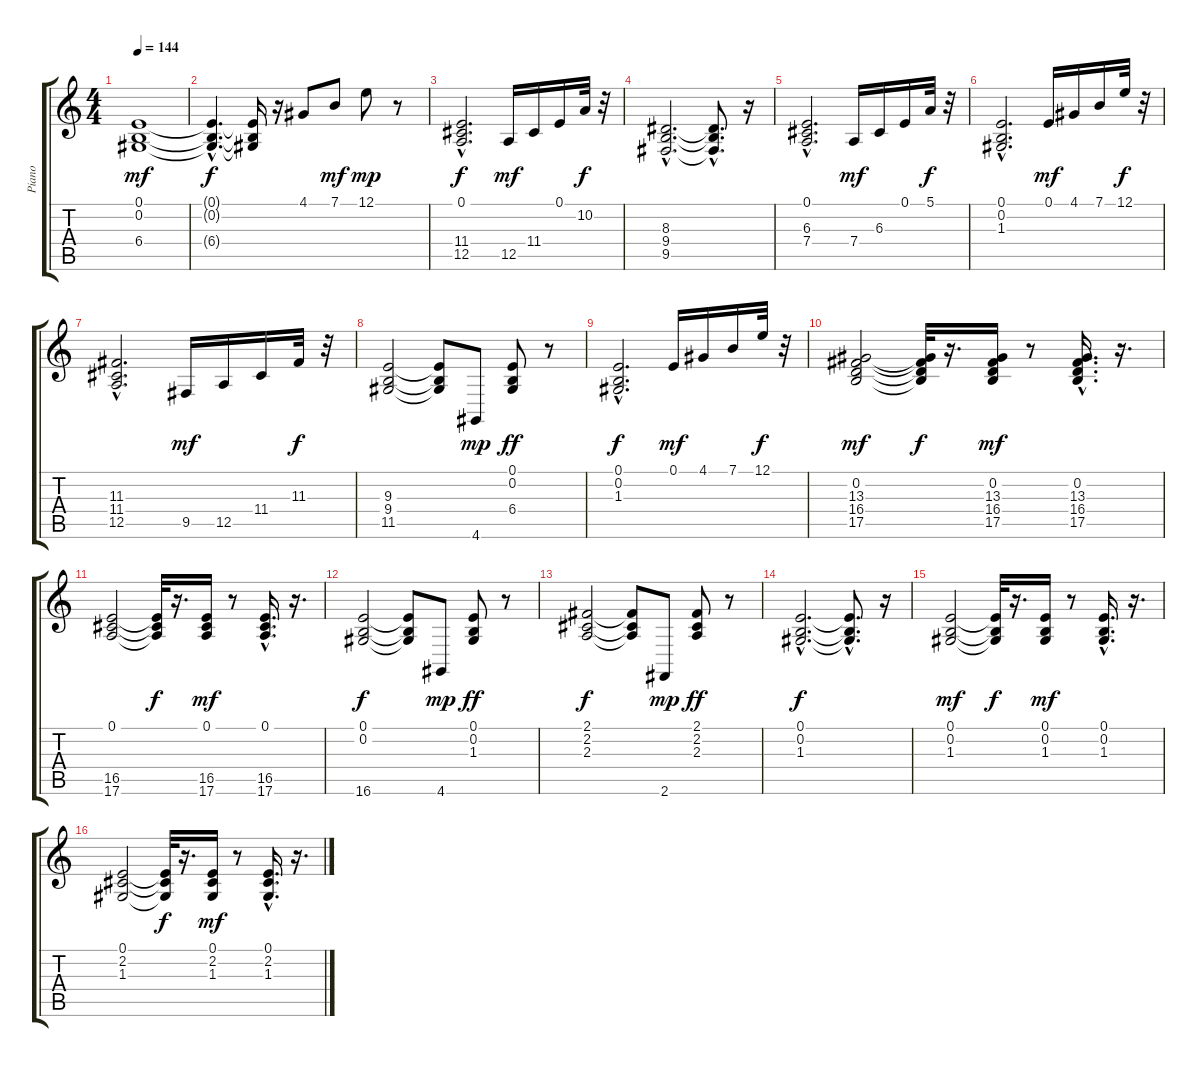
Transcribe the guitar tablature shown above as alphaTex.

\track ("Piano" "Piano") {instrument brightacousticpiano}
\staff {score tabs}
\tuning (E4 B3 G3 D3 A2 E2) {hide}
\ts (4 4)
\tempo 144
\clef g2
\ks c
(0.1 0.2 6.4).1{dy mf} |
(0.1{hac t} 0.2{hac t} 6.4{hac t}).4{d dy f} (0.1{t} 0.2{t} 6.4{t}).16 r.16 4.1.8 7.1.8{dy mf} 12.1.8{dy mp} r.8 |
(0.1{hac} 11.4{hac} 12.5{hac}).2{d dy f} 12.5.16{dy mf} 11.4.16 0.1.16 10.2.32{dy f} r.32 |
(8.3{hac} 9.4{hac} 9.5{hac}).2{d} (8.3{hac t} 9.4{hac t} 9.5{hac t}).8{d} r.16 |
(0.1{hac} 6.3{hac} 7.4{hac}).2{d} 7.4.16{dy mf} 6.3.16 0.1.16 5.1.32{dy f} r.32 |
(0.1{hac} 0.2{hac} 1.3{hac}).2{d} 0.1.16{dy mf} 4.1.16 7.1.16 12.1.32{dy f} r.32 |
(11.3{hac} 11.4{hac} 12.5{hac}).2{d} 9.5.16{dy mf} 12.5.16 11.4.16 11.3.32{dy f} r.32 |
(9.3 9.4 11.5).2 (9.3{t} 9.4{t} 11.5{t}).8 4.6.8{dy mp} (0.1 0.2 6.4).8{dy ff} r.8 |
(0.1{hac} 0.2{hac} 1.3{hac}).2{d dy f} 0.1.16{dy mf} 4.1.16 7.1.16 12.1.32{dy f} r.32 |
(0.2 13.3 16.4 17.5).2{dy mf} (0.2{t} 13.3{t} 16.4{t} 17.5{t}).32{dy f} r.16{d} (0.2 13.3 16.4 17.5).16{dy mf} r.8 (0.2{hac} 13.3{hac} 16.4{hac} 17.5{hac}).16{d} r.16{d} |
(0.1 16.5 17.6).2 (0.1{t} 16.5{t} 17.6{t}).32{dy f} r.16{d} (0.1 16.5 17.6).16{dy mf} r.8 (0.1{hac} 16.5{hac} 17.6{hac}).16{d} r.16{d} |
(0.1 0.2 16.6).2{dy f} (0.1{t} 0.2{t} 16.6{t}).8 4.6.8{dy mp} (0.1 0.2 1.3).8{dy ff} r.8 |
(2.1 2.2 2.3).2{dy f} (2.1{t} 2.2{t} 2.3{t}).8 2.6.8{dy mp} (2.1 2.2 2.3).8{dy ff} r.8 |
(0.1{hac} 0.2{hac} 1.3{hac}).2{d dy f} (0.1{hac t} 0.2{hac t} 1.3{hac t}).8{d} r.16 |
(0.1 0.2 1.3).2{dy mf} (0.1{t} 0.2{t} 1.3{t}).32{dy f} r.16{d} (0.1 0.2 1.3).16{dy mf} r.8 (0.1{hac} 0.2{hac} 1.3{hac}).16{d} r.16{d} |
(0.1 2.2 1.3).2 (0.1{t} 2.2{t} 1.3{t}).32{dy f} r.16{d} (0.1 2.2 1.3).16{dy mf} r.8 (0.1{hac} 2.2{hac} 1.3{hac}).16{d} r.16{d}
